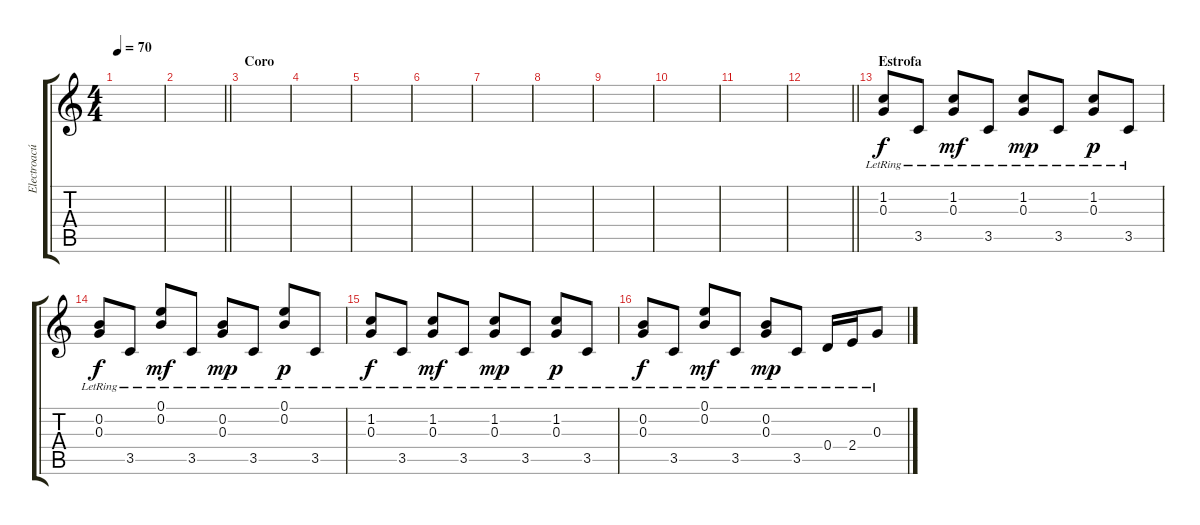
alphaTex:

\track ("Electroacústica" "Electroacú") {instrument acousticguitarsteel}
\staff {score tabs}
\tuning (E4 B3 G3 D3 A2 E2) {hide}
\ts (4 4)
\tempo 70
\clef g2
\ks c
|
\barLineRight lightlight
|
\section ("" "Coro")
|
|
|
|
|
|
|
|
|
\barLineRight lightlight
|
\section ("" "Estrofa")
(1.2{lr} 0.3{lr}).8 3.5{lr}.8 (1.2{lr} 0.3{lr}).8{dy mf} 3.5{lr}.8 (1.2{lr} 0.3{lr}).8{dy mp} 3.5{lr}.8 (1.2{lr} 0.3{lr}).8{dy p} 3.5{lr}.8 |
(0.2{lr} 0.3{lr}).8{dy f} 3.5{lr}.8 (0.1{lr} 0.2{lr}).8{dy mf} 3.5{lr}.8 (0.2{lr} 0.3{lr}).8{dy mp} 3.5{lr}.8 (0.1{lr} 0.2{lr}).8{dy p} 3.5{lr}.8 |
(1.2{lr} 0.3{lr}).8{dy f} 3.5{lr}.8 (1.2{lr} 0.3{lr}).8{dy mf} 3.5{lr}.8 (1.2{lr} 0.3{lr}).8{dy mp} 3.5{lr}.8 (1.2{lr} 0.3{lr}).8{dy p} 3.5{lr}.8 |
(0.2{lr} 0.3{lr}).8{dy f} 3.5{lr}.8 (0.1{lr} 0.2{lr}).8{dy mf} 3.5{lr}.8 (0.2{lr} 0.3{lr}).8{dy mp} 3.5{lr}.8 0.4{lr}.16 2.4{lr}.16 0.3{lr}.8
